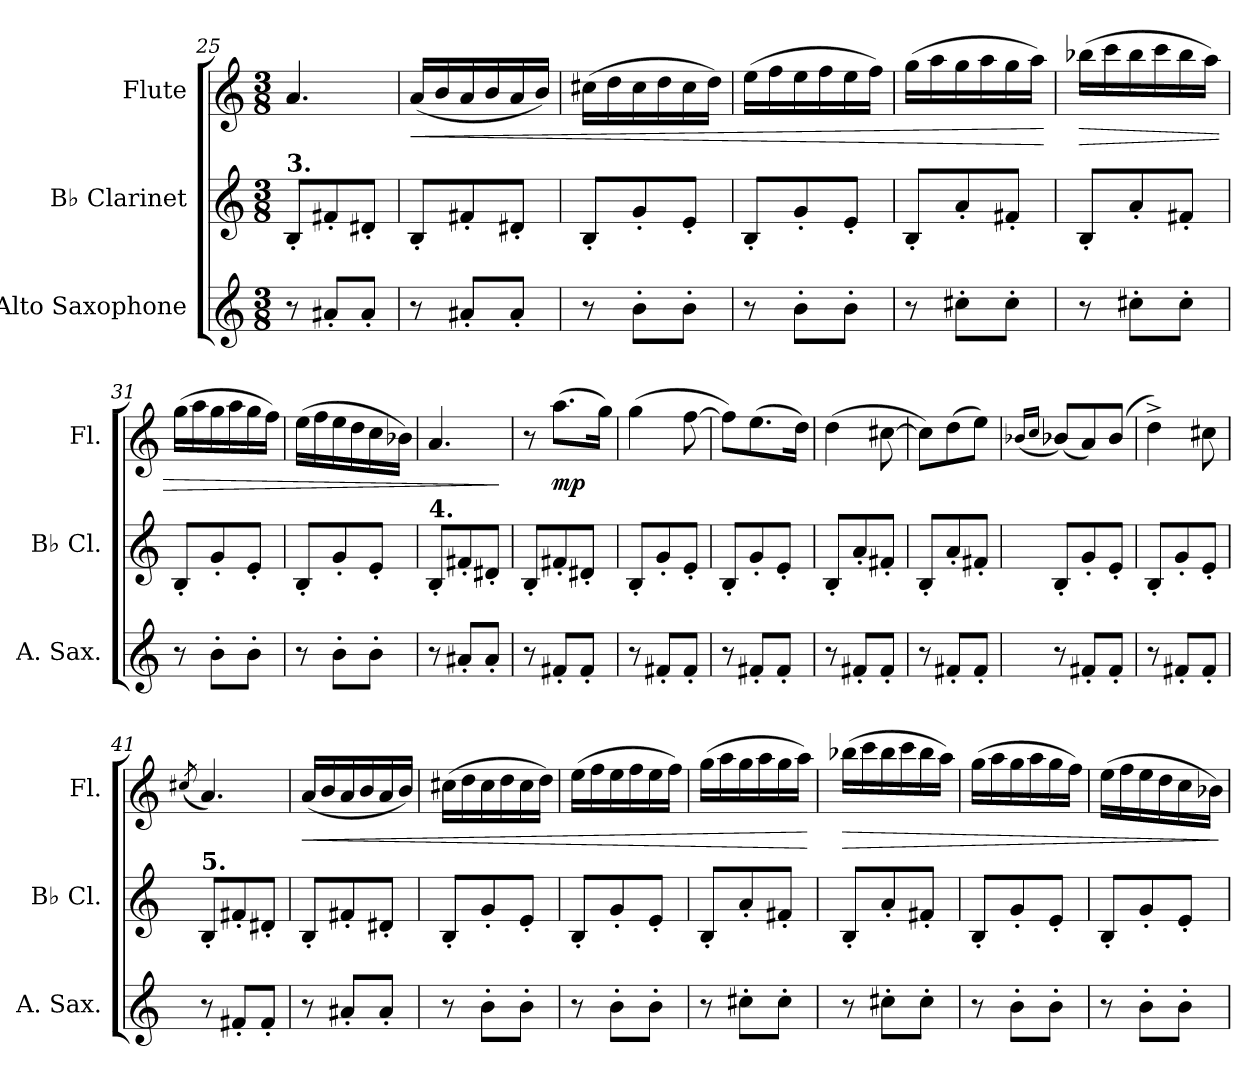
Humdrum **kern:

**kern	**kern	**kern	**dynam
*part3	*part2	*part1	*part1
*staff3	*staff2	*staff1	*staff1
*I"Alto Saxophone	*I"B♭ Clarinet	*I"Flute	*
*I'A. Sax.	*I'B♭ Cl.	*I'Fl.	*
*clefG2	*clefG2	*clefG2	*
*ITrd5c9	*ITrd1c2	*	*
*k[b-e-a-]	*k[b-e-]	*k[]	*
*M3/8	*M3/8	*M3/8	*
=25	=25	=25	=25
!	!LO:TX:a:B:t=3.	!	!
8r	8A'/L	4.a/	.
8c#X'/L	8en'/	.	.
8c#'/J	8c#X'/J	.	.
!!LO:PB:g=z
=26	=26	=26	=26
!	!	!	!LO:HP:b
8r	8A'/L	(<16a/LL	<
.	.	16b/	.
8c#X'/L	8en'/	16a/	.
.	.	16b/	.
8c#'/J	8c#X'/J	16a/	.
.	.	16b/JJ)	.
=27	=27	=27	=27
8r	8A'/L	(>16cc#X\LL	.
.	.	16dd\	.
8d'\L	8f'/	16cc#\	.
.	.	16dd\	.
8d'\J	8d'/J	16cc#\	.
.	.	16dd\JJ)	.
=28	=28	=28	=28
8r	8A'/L	(>16ee\LL	.
.	.	16ff\	.
8d'\L	8f'/	16ee\	.
.	.	16ff\	.
8d'\J	8d'/J	16ee\	.
.	.	16ff\JJ)	.
=29	=29	=29	=29
8r	8A'/L	(>16gg\LL	.
.	.	16aa\	.
8en'\L	8g'/	16gg\	.
.	.	16aa\	.
8e'\J	8en'/J	16gg\	.
.	.	16aa\JJ)	.
.	.	.	[
=30	=30	=30	=30
!	!	!	!LO:HP:b
8r	8A'/L	(>16bb-X\LL	>
.	.	16ccc\	.
8en'\L	8g'/	16bb-\	.
.	.	16ccc\	.
8e'\J	8en'/J	16bb-\	.
.	.	16aa\JJ)	.
=31	=31	=31	=31
8r	8A'/L	(>16gg\LL	.
.	.	16aa\	.
8d'\L	8f'/	16gg\	.
.	.	16aa\	.
8d'\J	8d'/J	16gg\	.
.	.	16ff\JJ)	.
!!LO:LB:g=z
=32	=32	=32	=32
8r	8A'/L	(>16ee\LL	.
.	.	16ff\	.
8d'\L	8f'/	16ee\	.
.	.	16dd\	.
8d'\J	8d'/J	16cc\	.
.	.	16b-X\JJ)	.
=33	=33	=33	=33
!	!LO:TX:a:B:t=4.	!	!
8r	8A'/L	4.a/	.
8c#X'/L	8en'/	.	.
8c#'/J	8c#X'/J	.	.
.	.	.	]
=34	=34	=34	=34
8r	8A'/L	8r	.
!	!	!	!LO:DY:b
8An'/L	8en'/	(>8.aa\L	mp
8A'/J	8c#X'/J	.	.
.	.	16gg\Jk)	.
=35	=35	=35	=35
8r	8A'/L	(>4gg\	.
8An'/L	8f'/	.	.
8A'/J	8d'/J	[8ff\	.
=36	=36	=36	=36
8r	8A'/L	8ff\L])	.
8An'/L	8f'/	(>8.ee\	.
8A'/J	8d'/J	.	.
.	.	16dd\Jk)	.
=37	=37	=37	=37
8r	8A'/L	(>4dd\	.
8An'/L	8g'/	.	.
8A'/J	8en'/J	[8cc#X\	.
=38	=38	=38	=38
8r	8A'/L	8cc#\L])	.
8An'/L	8g'/	(>8dd\	.
8A'/J	8en'/J	8ee\J)	.
=39	=39	=39	=39
.	.	(<16qb-X/LL	.
.	.	16qcc/JJ	.
8r	8A'/L	(<8b-/L)	.
8An'/L	8f'/	8a/)	.
8A'/J	8d'/J	(<8b-/J	.
!!LO:LB:g=z
=40	=40	=40	=40
8r	8A'/L	4dd^\)	.
8An'/L	8f'/	.	.
8A'/J	8d'/J	8cc#X\	.
=41	=41	=41	=41
.	.	(<8qcc#X/	.
!	!LO:TX:a:B:t=5.	!	!
8r	8A'/L	4.a/)	.
8An'/L	8en'/	.	.
8A'/J	8c#X'/J	.	.
=42	=42	=42	=42
!	!	!	!LO:HP:b
8r	8A'/L	(<16a/LL	<
.	.	16b/	.
8c#X'/L	8en'/	16a/	.
.	.	16b/	.
8c#'/J	8c#X'/J	16a/	.
.	.	16b/JJ)	.
=43	=43	=43	=43
8r	8A'/L	(>16cc#X\LL	.
.	.	16dd\	.
8d'\L	8f'/	16cc#\	.
.	.	16dd\	.
8d'\J	8d'/J	16cc#\	.
.	.	16dd\JJ)	.
=44	=44	=44	=44
8r	8A'/L	(>16ee\LL	.
.	.	16ff\	.
8d'\L	8f'/	16ee\	.
.	.	16ff\	.
8d'\J	8d'/J	16ee\	.
.	.	16ff\JJ)	.
=45	=45	=45	=45
8r	8A'/L	(>16gg\LL	.
.	.	16aa\	.
8en'\L	8g'/	16gg\	.
.	.	16aa\	.
8e'\J	8en'/J	16gg\	.
.	.	16aa\JJ)	.
.	.	.	[
=46	=46	=46	=46
!	!	!	!LO:HP:b
8r	8A'/L	(>16bb-X\LL	>
.	.	16ccc\	.
8en'\L	8g'/	16bb-\	.
.	.	16ccc\	.
8e'\J	8en'/J	16bb-\	.
.	.	16aa\JJ)	.
!!LO:LB:g=z
=47	=47	=47	=47
8r	8A'/L	(>16gg\LL	.
.	.	16aa\	.
8d'\L	8f'/	16gg\	.
.	.	16aa\	.
8d'\J	8d'/J	16gg\	.
.	.	16ff\JJ)	.
=48	=48	=48	=48
8r	8A'/L	(>16ee\LL	.
.	.	16ff\	.
8d'\L	8f'/	16ee\	.
.	.	16dd\	.
8d'\J	8d'/J	16cc\	.
.	.	16b-X\JJ)	.
.	.	.	]
=	=	=	=
*-	*-	*-	*-
